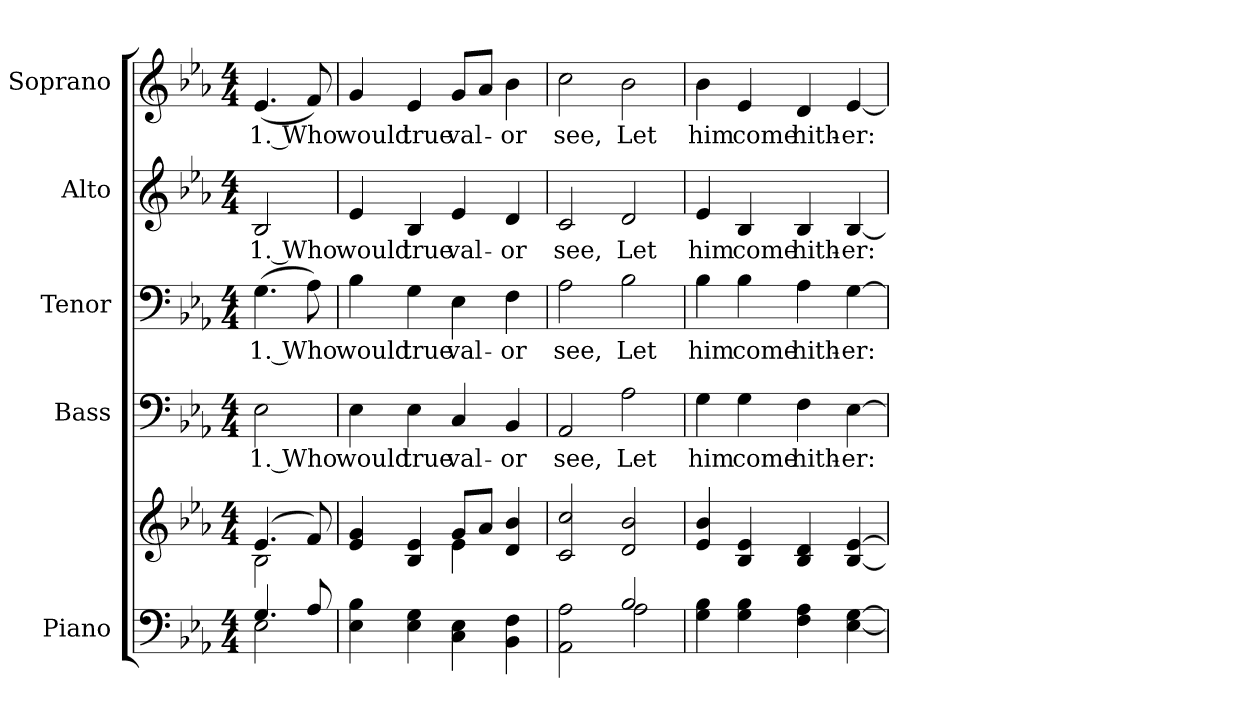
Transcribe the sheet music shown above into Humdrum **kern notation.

**kern	**kern	**kern	**text	**kern	**text	**kern	**text	**kern	**text
*part5	*part5	*part4	*part4	*part3	*part3	*part2	*part2	*part1	*part1
*staff6	*staff5	*staff4	*staff4	*staff3	*staff3	*staff2	*staff2	*staff1	*staff1
*I"Piano	*	*I"Bass	*	*I"Tenor	*	*I"Alto	*	*I"Soprano	*
*I'Pno.	*	*I'B.	*	*I'T.	*	*I'A.	*	*I'S.	*
!!LO:PB:g=z
*clefF4	*clefG2	*clefF4	*	*clefF4	*	*clefG2	*	*clefG2	*
*k[b-e-a-]	*k[b-e-a-]	*k[b-e-a-]	*	*k[b-e-a-]	*	*k[b-e-a-]	*	*k[b-e-a-]	*
*E-:	*E-:	*E-:	*	*E-:	*	*E-:	*	*E-:	*
*M4/4	*M4/4	*M4/4	*	*M4/4	*	*M4/4	*	*M4/4	*
*MM140	*MM140	*MM140	*	*MM140	*	*MM140	*	*MM140	*
=	=	=	=	=	=	=	=	=	=
*^	*^	*	*	*	*	*	*	*	*
!	!	!	!	!	!LO:LY:b:color=#000000	!	!	!	!	!	!
!	!	!	!	!	!	!	!LO:LY:b:color=#000000	!	!	!	!
!	!	!	!	!	!	!	!	!	!LO:LY:b:color=#000000	!	!
!	!	!	!	!	!	!	!	!	!	!	!LO:LY:b:color=#000000
4.Gi/	2E-i\	(4.e-i/	2B-i\	2E-i\	1. Who	(4.Gi\	1. Who	2B-i/	1. Who	(4.e-i/	1. Who
8A-i/	.	8fi/)	.	.	.	8A-i\)	.	.	.	8fi/)	.
*v	*v	*	*	*	*	*	*	*	*	*	*
=1	=1	=1	=1	=1	=1	=1	=1	=1	=1	=1
!	!	!	!	!LO:LY:b:color=#000000	!	!	!	!	!	!
!	!	!	!	!	!	!LO:LY:b:color=#000000	!	!	!	!
!	!	!	!	!	!	!	!	!LO:LY:b:color=#000000	!	!
!	!	!	!	!	!	!	!	!	!	!LO:LY:b:color=#000000
4E-i\ 4B-i	4e-i/ 4gi	2ryy	4E-i\	would	4B-i\	would	4e-i/	would	4gi/	would
!	!	!	!	!LO:LY:b:color=#000000	!	!	!	!	!	!
!	!	!	!	!	!	!LO:LY:b:color=#000000	!	!	!	!
!	!	!	!	!	!	!	!	!LO:LY:b:color=#000000	!	!
!	!	!	!	!	!	!	!	!	!	!LO:LY:b:color=#000000
4E-i\ 4Gi	4B-i/ 4e-i	.	4E-i\	true	4Gi\	true	4B-i/	true	4e-i/	true
!	!	!	!	!LO:LY:b:color=#000000	!	!	!	!	!	!
!	!	!	!	!	!	!LO:LY:b:color=#000000	!	!	!	!
!	!	!	!	!	!	!	!	!LO:LY:b:color=#000000	!	!
!	!	!	!	!	!	!	!	!	!	!LO:LY:b:color=#000000
4Ci\ 4E-i	8gi/L	4e-i\	4Ci/	val-	4E-i\	val-	4e-i/	val-	8gi/L	val-
.	8a-i/J	.	.	.	.	.	.	.	8a-i/J	.
!	!	!	!	!LO:LY:b:color=#000000	!	!	!	!	!	!
!	!	!	!	!	!	!LO:LY:b:color=#000000	!	!	!	!
!	!	!	!	!	!	!	!	!LO:LY:b:color=#000000	!	!
!	!	!	!	!	!	!	!	!	!	!LO:LY:b:color=#000000
4BB-i\ 4Fi	4di/ 4b-i	4ryy	4BB-i/	-or	4Fi\	-or	4di/	-or	4b-i\	-or
*	*v	*v	*	*	*	*	*	*	*	*
=2	=2	=2	=2	=2	=2	=2	=2	=2	=2
*^	*	*	*	*	*	*	*	*	*
*	*	*^	*	*	*	*	*	*	*	*
!	!	!	!	!	!LO:LY:b:color=#000000	!	!	!	!	!	!
*	*	*v	*v	*	*	*	*	*	*	*	*
*	*	*^	*	*	*	*	*	*	*	*
!	!	!	!	!	!	!	!LO:LY:b:color=#000000	!	!	!	!
*	*	*v	*v	*	*	*	*	*	*	*	*
*	*	*^	*	*	*	*	*	*	*	*
!	!	!	!	!	!	!	!	!	!LO:LY:b:color=#000000	!	!
*	*	*v	*v	*	*	*	*	*	*	*	*
*	*	*^	*	*	*	*	*	*	*	*
!	!	!	!	!	!	!	!	!	!	!	!LO:LY:b:color=#000000
*	*	*v	*v	*	*	*	*	*	*	*	*
2AA-i\ 2A-i	2ryy	2ci/ 2cci	2AA-i/	see,	2A-i\	see,	2ci/	see,	2cci\	see,
!	!	!	!	!LO:LY:b:color=#000000	!	!	!	!	!	!
!	!	!	!	!	!	!LO:LY:b:color=#000000	!	!	!	!
!	!	!	!	!	!	!	!	!LO:LY:b:color=#000000	!	!
!	!	!	!	!	!	!	!	!	!	!LO:LY:b:color=#000000
2B-i/	2A-i\	2di/ 2b-i	2A-i\	Let	2B-i\	Let	2di/	Let	2b-i\	Let
*v	*v	*	*	*	*	*	*	*	*	*
!!LO:PB:g=z
=3	=3	=3	=3	=3	=3	=3	=3	=3	=3
*^	*	*	*	*	*	*	*	*	*
!	!	!	!	!LO:LY:b:color=#000000	!	!	!	!	!	!
*v	*v	*	*	*	*	*	*	*	*	*
*^	*	*	*	*	*	*	*	*	*
!	!	!	!	!	!	!LO:LY:b:color=#000000	!	!	!	!
*v	*v	*	*	*	*	*	*	*	*	*
*^	*	*	*	*	*	*	*	*	*
!	!	!	!	!	!	!	!	!LO:LY:b:color=#000000	!	!
*v	*v	*	*	*	*	*	*	*	*	*
*^	*	*	*	*	*	*	*	*	*
!	!	!	!	!	!	!	!	!	!	!LO:LY:b:color=#000000
*v	*v	*	*	*	*	*	*	*	*	*
4Gi\ 4B-i	4e-i/ 4b-i	4Gi\	him	4B-i\	him	4e-i/	him	4b-i\	him
!	!	!	!LO:LY:b:color=#000000	!	!	!	!	!	!
!	!	!	!	!	!LO:LY:b:color=#000000	!	!	!	!
!	!	!	!	!	!	!	!LO:LY:b:color=#000000	!	!
!	!	!	!	!	!	!	!	!	!LO:LY:b:color=#000000
4Gi\ 4B-i	4B-i/ 4e-i	4Gi\	come	4B-i\	come	4B-i/	come	4e-i/	come
!	!	!	!LO:LY:b:color=#000000	!	!	!	!	!	!
!	!	!	!	!	!LO:LY:b:color=#000000	!	!	!	!
!	!	!	!	!	!	!	!LO:LY:b:color=#000000	!	!
!	!	!	!	!	!	!	!	!	!LO:LY:b:color=#000000
4Fi\ 4A-i	4B-i/ 4di	4Fi\	hith-	4A-i\	hith-	4B-i/	hith-	4di/	hith-
!	!	!	!LO:LY:b:color=#000000	!	!	!	!	!	!
!	!	!	!	!	!LO:LY:b:color=#000000	!	!	!	!
!	!	!	!	!	!	!	!LO:LY:b:color=#000000	!	!
!	!	!	!	!	!	!	!	!	!LO:LY:b:color=#000000
[<4E-i\ [>4Gi	[<4B-i/ [>4e-i	[>4E-i\	-er:	[>4Gi\	-er:	[<4B-i/	-er:	[<4e-i/	-er:
=	=	=	=	=	=	=	=	=	=
*-	*-	*-	*-	*-	*-	*-	*-	*-	*-
